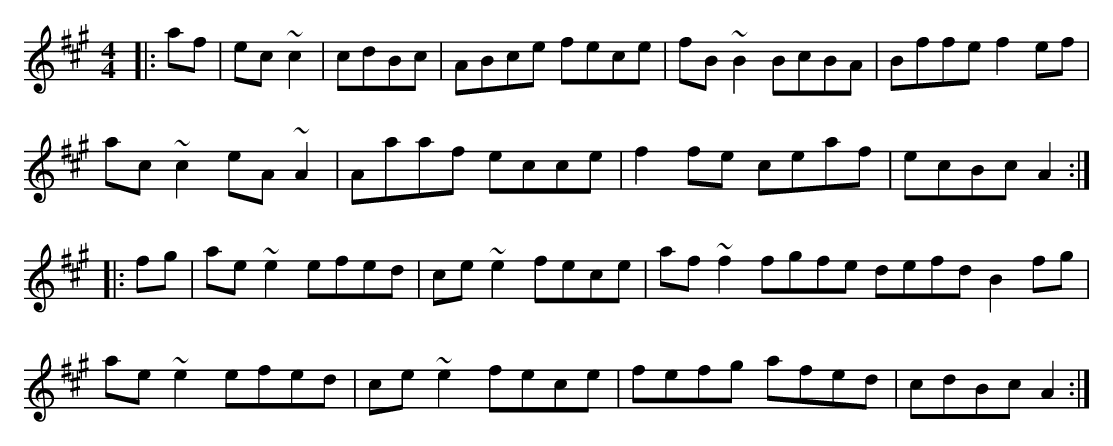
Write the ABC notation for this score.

X:1
M:4/4
K:A
|:af|ec ~c2|cdBc|ABce fece|fB ~B2 BcBA|Bffe f2 ef|
ac ~c2 eA ~A2|Aaaf ecce|f2 fe ceaf|ecBc A2:|
|:fg|ae ~e2 efed|ce ~e2 fece|af ~f2 fgfe defd B2 fg|
ae ~e2 efed|ce ~e2 fece|fefg afed|cdBc A2:|
